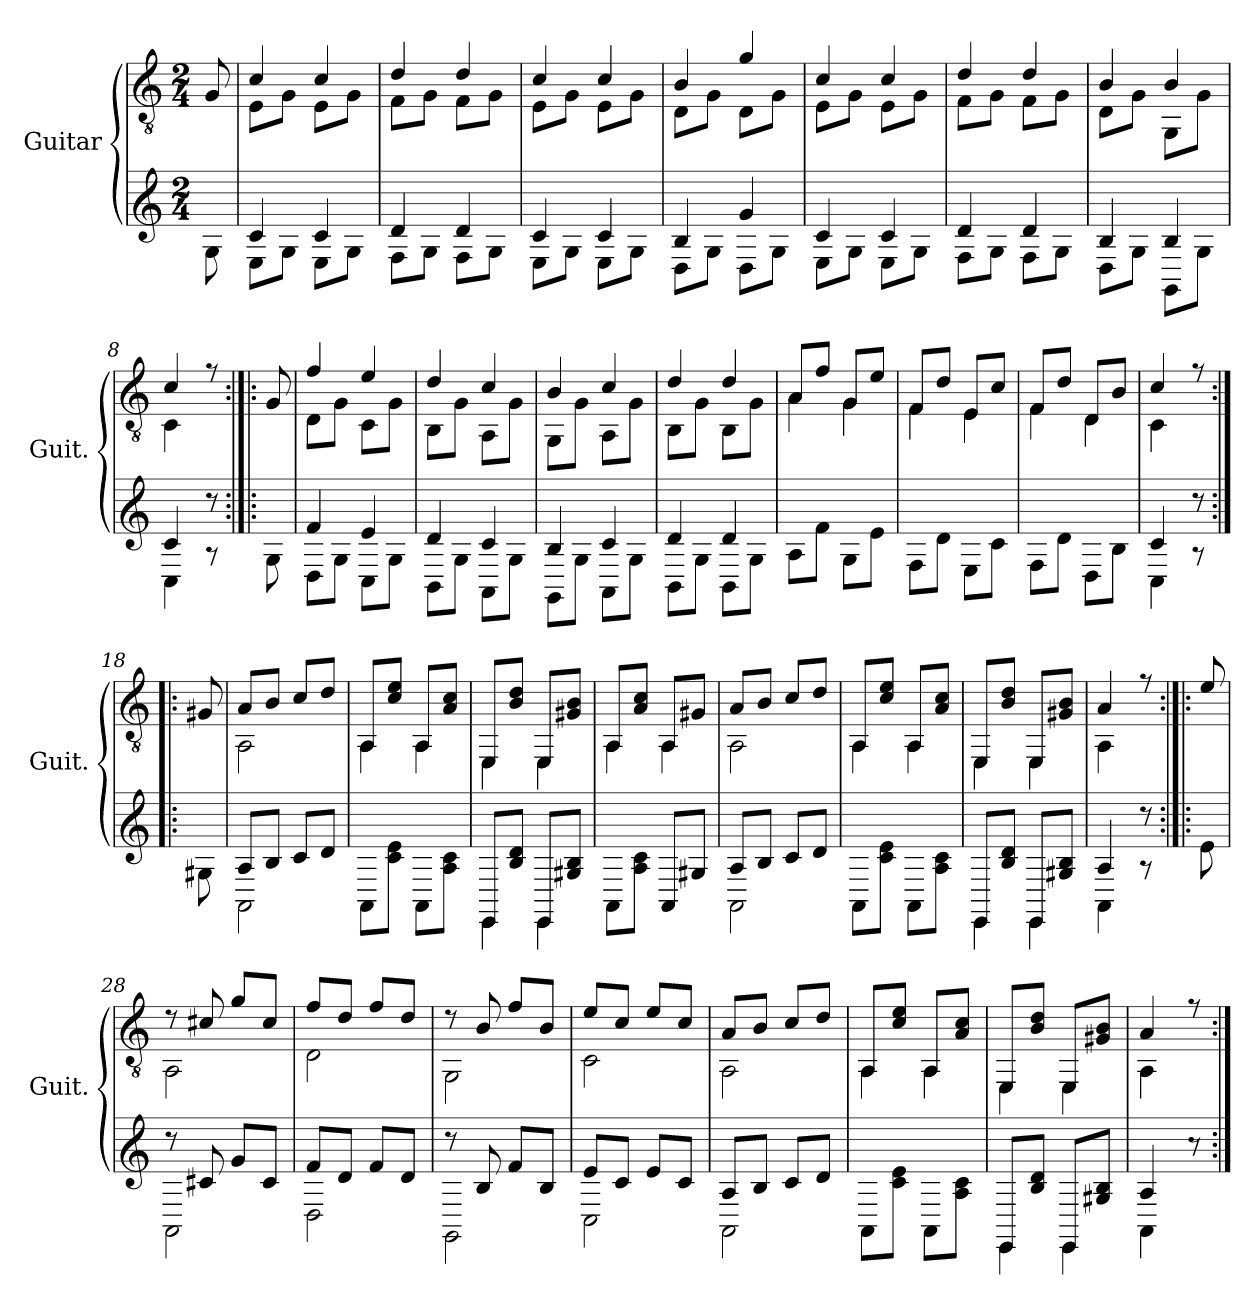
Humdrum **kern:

**kern	**kern
*part1	*part1
*staff2	*staff1
*I"Guitar	*
*I'Guit.	*
*stria6	*
*	*clefGv2
*k[]	*k[]
*M2/4	*M2/4
*MM96	*MM96
=	=
8G\	8G/
=1	=1
*^	*^
4c/	8E\L	4c/	8E\L
.	8G\J	.	8G\J
4c/	8E\L	4c/	8E\L
.	8G\J	.	8G\J
=2	=2	=2	=2
4d/	8F\L	4d/	8F\L
.	8G\J	.	8G\J
4d/	8F\L	4d/	8F\L
.	8G\J	.	8G\J
=3	=3	=3	=3
4c/	8E\L	4c/	8E\L
.	8G\J	.	8G\J
4c/	8E\L	4c/	8E\L
.	8G\J	.	8G\J
=4	=4	=4	=4
4B/	8D\L	4B/	8D\L
.	8G\J	.	8G\J
4g/	8D\L	4g/	8D\L
.	8G\J	.	8G\J
=5	=5	=5	=5
4c/	8E\L	4c/	8E\L
.	8G\J	.	8G\J
4c/	8E\L	4c/	8E\L
.	8G\J	.	8G\J
=6	=6	=6	=6
4d/	8F\L	4d/	8F\L
.	8G\J	.	8G\J
4d/	8F\L	4d/	8F\L
.	8G\J	.	8G\J
=7	=7	=7	=7
4B/	8D\L	4B/	8D\L
.	8G\J	.	8G\J
4B/	8GG\L	4B/	8GG\L
.	8G\J	.	8G\J
=8	=8	=8	=8
4c/	4C\	4c/	4C\
8r	8r	8ryy	8rf
*v	*v	*	*
*	*v	*v
!!LO:LB:g=z
=9:|!|:	=9:|!|:
8G\	8G/
=10	=10
*^	*^
4f/	8D\L	4f/	8D\L
.	8G\J	.	8G\J
4e/	8C\L	4e/	8C\L
.	8G\J	.	8G\J
=11	=11	=11	=11
4d/	8BB\L	4d/	8BB\L
.	8G\J	.	8G\J
4c/	8AA\L	4c/	8AA\L
.	8G\J	.	8G\J
=12	=12	=12	=12
4B/	8GG\L	4B/	8GG\L
.	8G\J	.	8G\J
4c/	8AA\L	4c/	8AA\L
.	8G\J	.	8G\J
=13	=13	=13	=13
4d/	8BB\L	4d/	8BB\L
.	8G\J	.	8G\J
4d/	8BB\L	4d/	8BB\L
.	8G\J	.	8G\J
=14	=14	=14	=14
8A\L	4A/yy	8A/L	4A\
8f\J	.	8f/J	.
8G\L	4G/yy	8G/L	4G\
8e\J	.	8e/J	.
=15	=15	=15	=15
8F\L	4F/yy	8F/L	4F\
8d\J	.	8d/J	.
8E\L	4E/yy	8E/L	4E\
8c\J	.	8c/J	.
=16	=16	=16	=16
8F\L	4F/yy	8F/L	4F\
8d\J	.	8d/J	.
8D\L	4D/yy	8D/L	4D\
8B\J	.	8B/J	.
=17	=17	=17	=17
4c/	4C\	4c/	4C\
8r	8r	8ryy	8rf
*v	*v	*	*
*	*v	*v
!!LO:LB:g=z
=18:|!|:	=18:|!|:
8G#\	8G#X/
=19	=19
*^	*^
8A/L	2AA	8A/L	2AA\
8B/J	.	8B/J	.
8c/L	.	8c/L	.
8d/J	.	8d/J	.
=20	=20	=20	=20
8AA\L	4AA/yy	8AA/L	4AA\
8c\ 8e\J	.	8c/ 8e/J	.
8AA\L	4AA/yy	8AA/L	4AA\
8A\ 8c\J	.	8A/ 8c/J	.
=21	=21	=21	=21
8EE/L	4EE\	8EE/L	4EE\
8B/ 8d/J	.	8B/ 8d/J	.
8EE/L	4EE\	8EE/L	4EE\
8G#/ 8B/J	.	8G#X/ 8B/J	.
=22	=22	=22	=22
8AA\L	4AA/yy	8AA/L	4AA\
8A\ 8c\J	.	8A/ 8c/J	.
8AA/L	4AA/yy	8AA/L	4AA\
8G#/J	.	8G#X/J	.
=23	=23	=23	=23
8A/L	2AA	8A/L	2AA\
8B/J	.	8B/J	.
8c/L	.	8c/L	.
8d/J	.	8d/J	.
=24	=24	=24	=24
8AA\L	4AA/yy	8AA/L	4AA\
8c\ 8e\J	.	8c/ 8e/J	.
8AA\L	4AA/yy	8AA/L	4AA\
8A\ 8c\J	.	8A/ 8c/J	.
=25	=25	=25	=25
8EE/L	4EE\	8EE/L	4EE\
8B/ 8d/J	.	8B/ 8d/J	.
8EE/L	4EE\	8EE/L	4EE\
8G#/ 8B/J	.	8G#X/ 8B/J	.
=26	=26	=26	=26
4A/	4AA\	4A/	4AA\
8r	8r	8ryy	8rf
*v	*v	*	*
*	*v	*v
!!LO:LB:g=z
=27:|!|:	=27:|!|:
8e\	8e/
=28	=28
*^	*^
8r	2AA	8r	2AA\
8c#/	.	8c#X/	.
8g/L	.	8g/L	.
8c#/J	.	8c#/J	.
=29	=29	=29	=29
8f/L	2D	8f/L	2D\
8d/J	.	8d/J	.
8f/L	.	8f/L	.
8d/J	.	8d/J	.
=30	=30	=30	=30
8r	2GG	8r	2GG\
8B/	.	8B/	.
8f/L	.	8f/L	.
8B/J	.	8B/J	.
=31	=31	=31	=31
8e/L	2C	8e/L	2C\
8c/J	.	8c/J	.
8e/L	.	8e/L	.
8c/J	.	8c/J	.
=32	=32	=32	=32
8A/L	2AA	8A/L	2AA\
8B/J	.	8B/J	.
8c/L	.	8c/L	.
8d/J	.	8d/J	.
=33	=33	=33	=33
8AA\L	4AA/yy	8AA/L	4AA\
8c\ 8e\J	.	8c/ 8e/J	.
8AA\L	4AA/yy	8AA/L	4AA\
8A\ 8c\J	.	8A/ 8c/J	.
=34	=34	=34	=34
8EE/L	4EE\	8EE/L	4EE\
8B/ 8d/J	.	8B/ 8d/J	.
8EE/L	4EE\	8EE/L	4EE\
8G#/ 8B/J	.	8G#X/ 8B/J	.
=35	=35	=35	=35
4A/	4AA\	4A/	4AA\
8ryy	8r	8ryy	8rf
*v	*v	*	*
*	*v	*v
=:|!	=:|!
*-	*-
